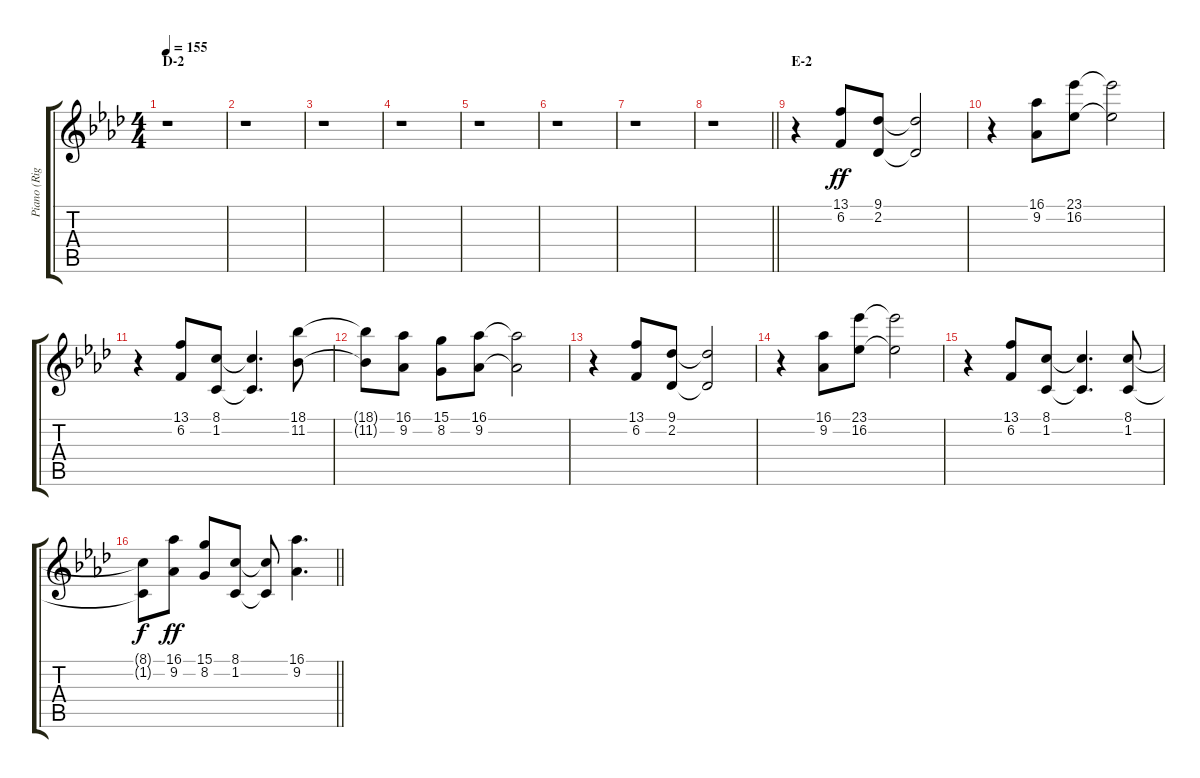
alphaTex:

\track ("Piano (Right Hand)" "Piano (Rig") {instrument brightacousticpiano}
\staff {score tabs}
\tuning (E4 B3 G3 D3 A2 E2) {hide}
\ts (4 4)
\section ("" "D-2")
\tempo 155
\clef g2
\ks ab
r.1{dy ff} |
r.1 |
r.1 |
r.1 |
r.1 |
r.1 |
r.1 |
\barLineRight lightlight
r.1 |
\section ("" "E-2")
r.4 (13.1 6.2).8 (9.1 2.2).8 (9.1{t} 2.2{t}).2 |
r.4 (16.1 9.2).8 (23.1 16.2).8 (23.1{t} 16.2{t}).2 |
r.4 (13.1 6.2).8 (8.1 1.2).8 (8.1{t} 1.2{t}).4{d} (18.1 11.2).8 |
(18.1{t} 11.2{t}).8 (16.1 9.2).8 (15.1 8.2).8 (16.1 9.2).8 (16.1{t} 9.2{t}).2 |
r.4 (13.1 6.2).8 (9.1 2.2).8 (9.1{t} 2.2{t}).2 |
r.4 (16.1 9.2).8 (23.1 16.2).8 (23.1{t} 16.2{t}).2 |
r.4 (13.1 6.2).8 (8.1 1.2).8 (8.1{t} 1.2{t}).4{d} (8.1 1.2).8 |
\barLineRight lightlight
(8.1{t} 1.2{t}).8{dy f} (16.1 9.2).8{dy ff} (15.1 8.2).8 (8.1 1.2).8 (8.1{t} 1.2{t}).8 (16.1 9.2).4{d}
